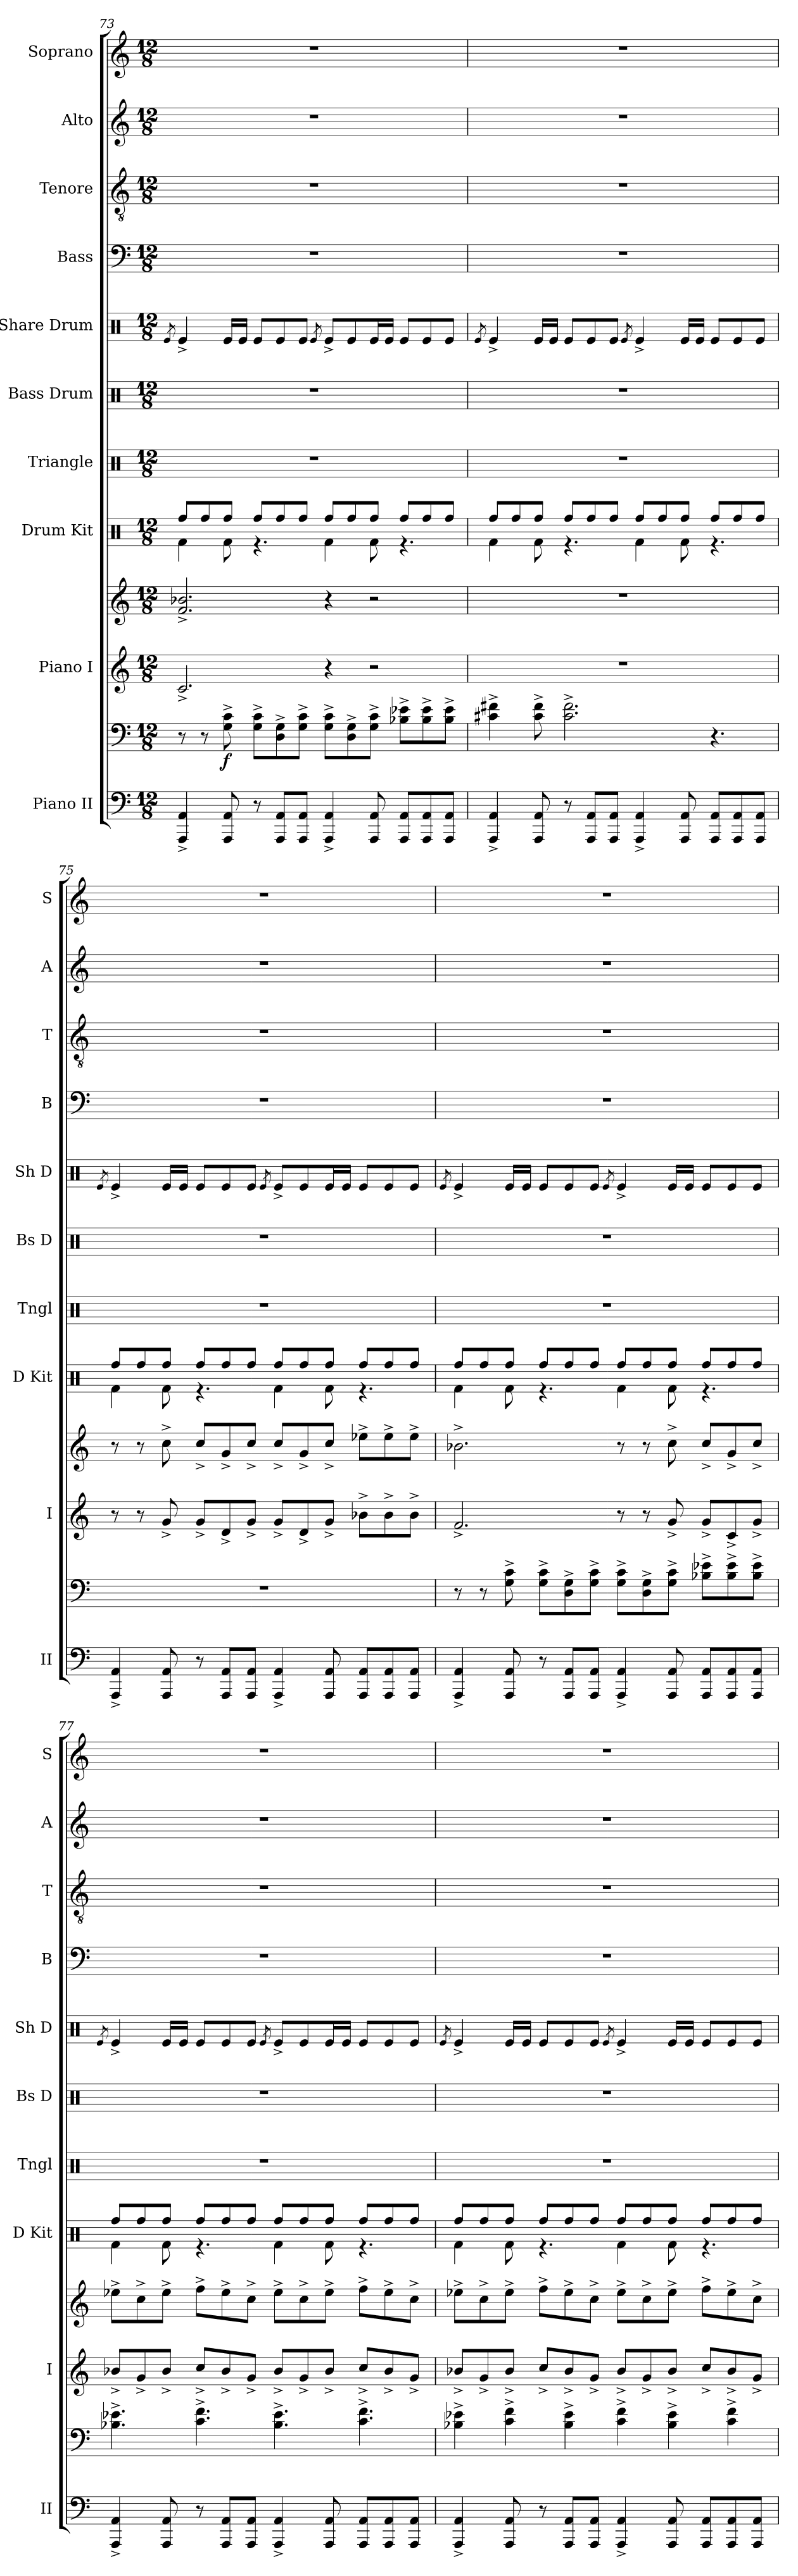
**kern	**kern	**dynam	**kern	**kern	**kern	**kern	**kern	**kern	**kern	**kern	**kern	**kern
*part10	*part10	*part10	*part9	*part9	*part8	*part7	*part6	*part5	*part4	*part3	*part2	*part1
*staff12	*staff11	*staff11/12	*staff10	*staff9	*staff8	*staff7	*staff6	*staff5	*staff4	*staff3	*staff2	*staff1
*I"Piano II	*	*	*I"Piano I	*	*I"Drum Kit	*I"Triangle	*I"Bass Drum	*I"Share Drum	*I"Bass	*I"Tenore	*I"Alto	*I"Soprano
*I'II	*	*	*I'I	*	*I'D Kit	*I'Tngl	*I'Bs D	*I'Sh D	*I'B	*I'T	*I'A	*I'S
*clefF4	*clefF4	*	*clefG2	*clefG2	*clefX	*clefX	*clefX	*clefX	*clefF4	*clefGv2	*clefG2	*clefG2
*k[]	*k[]	*	*k[]	*k[]	*k[]	*k[]	*k[]	*k[]	*k[]	*k[]	*k[]	*k[]
*M12/8	*M12/8	*	*M12/8	*M12/8	*M12/8	*M12/8	*M12/8	*M12/8	*M12/8	*M12/8	*M12/8	*M12/8
=73	=73	=73	=73	=73	=73	=73	=73	=73	=73	=73	=73	=73
.	.	.	.	.	.	.	.	8qRe/	.	.	.	.
*	*	*	*	*	*^	*	*	*	*	*	*	*
4AAA/^ 4AA/^	8r	.	2.c^/	2.f/^ 2.b-X/^	8Rff/L	4Rf\	1.r	1.r	4Re^/	1.r	1.r	1.r	1.r
.	8r	.	.	.	8Rff/	.	.	.	.	.	.	.	.
!	!	!LO:DY:b	!	!	!	!	!	!	!	!	!	!	!
8AAA/ 8AA/	8G\^ 8c\^	f	.	.	8Rff/J	8Rf\	.	.	16Re/LL	.	.	.	.
.	.	.	.	.	.	.	.	.	16Re/JJ	.	.	.	.
8r	8G\^ 8c\^L	.	.	.	8Rff/L	4.r	.	.	8Re/L	.	.	.	.
8AAA/ 8AA/L	8D\^ 8G\^	.	.	.	8Rff/	.	.	.	8Re/	.	.	.	.
8AAA/ 8AA/J	8G\^ 8c\^J	.	.	.	8Rff/J	.	.	.	8Re/J	.	.	.	.
.	.	.	.	.	.	.	.	.	8qRe/	.	.	.	.
4AAA/^ 4AA/^	8G\^ 8c\^L	.	4r	4r	8Rff/L	4Rf\	.	.	8Re^/L	.	.	.	.
.	8D\^ 8G\^	.	.	.	8Rff/	.	.	.	8Re/	.	.	.	.
8AAA/ 8AA/	8G\^ 8c\^J	.	2r	2r	8Rff/J	8Rf\	.	.	16Re/L	.	.	.	.
.	.	.	.	.	.	.	.	.	16Re/JJ	.	.	.	.
8AAA/ 8AA/L	8B-X\^ 8e-X\^L	.	.	.	8Rff/L	4.r	.	.	8Re/L	.	.	.	.
8AAA/ 8AA/	8B-\^ 8e-\^	.	.	.	8Rff/	.	.	.	8Re/	.	.	.	.
8AAA/ 8AA/J	8B-\^ 8e-\^J	.	.	.	8Rff/J	.	.	.	8Re/J	.	.	.	.
=74	=74	=74	=74	=74	=74	=74	=74	=74	=74	=74	=74	=74	=74
.	.	.	.	.	.	.	.	.	8qRe/	.	.	.	.
4AAA/^ 4AA/^	4c#X\^ 4f#X\^	.	1.r	1.r	8Rff/L	4Rf\	1.r	1.r	4Re^/	1.r	1.r	1.r	1.r
.	.	.	.	.	8Rff/	.	.	.	.	.	.	.	.
8AAA/ 8AA/	8c#\^ 8f#\^	.	.	.	8Rff/J	8Rf\	.	.	16Re/LL	.	.	.	.
.	.	.	.	.	.	.	.	.	16Re/JJ	.	.	.	.
8r	2.c#\^ 2.f#\^	.	.	.	8Rff/L	4.r	.	.	8Re/L	.	.	.	.
8AAA/ 8AA/L	.	.	.	.	8Rff/	.	.	.	8Re/	.	.	.	.
8AAA/ 8AA/J	.	.	.	.	8Rff/J	.	.	.	8Re/J	.	.	.	.
.	.	.	.	.	.	.	.	.	8qRe/	.	.	.	.
4AAA/^ 4AA/^	.	.	.	.	8Rff/L	4Rf\	.	.	4Re^/	.	.	.	.
.	.	.	.	.	8Rff/	.	.	.	.	.	.	.	.
8AAA/ 8AA/	.	.	.	.	8Rff/J	8Rf\	.	.	16Re/LL	.	.	.	.
.	.	.	.	.	.	.	.	.	16Re/JJ	.	.	.	.
8AAA/ 8AA/L	4.r	.	.	.	8Rff/L	4.r	.	.	8Re/L	.	.	.	.
8AAA/ 8AA/	.	.	.	.	8Rff/	.	.	.	8Re/	.	.	.	.
8AAA/ 8AA/J	.	.	.	.	8Rff/J	.	.	.	8Re/J	.	.	.	.
!!LO:LB:g=z
=75	=75	=75	=75	=75	=75	=75	=75	=75	=75	=75	=75	=75	=75
.	.	.	.	.	.	.	.	.	8qRe/	.	.	.	.
4AAA/^ 4AA/^	1.r	.	8r	8r	8Rff/L	4Rf\	1.r	1.r	4Re^/	1.r	1.r	1.r	1.r
.	.	.	8r	8r	8Rff/	.	.	.	.	.	.	.	.
8AAA/ 8AA/	.	.	8g^/	8cc^\	8Rff/J	8Rf\	.	.	16Re/LL	.	.	.	.
.	.	.	.	.	.	.	.	.	16Re/JJ	.	.	.	.
8r	.	.	8g^/L	8cc^/L	8Rff/L	4.r	.	.	8Re/L	.	.	.	.
8AAA/ 8AA/L	.	.	8d^/	8g^/	8Rff/	.	.	.	8Re/	.	.	.	.
8AAA/ 8AA/J	.	.	8g^/J	8cc^/J	8Rff/J	.	.	.	8Re/J	.	.	.	.
.	.	.	.	.	.	.	.	.	8qRe/	.	.	.	.
4AAA/^ 4AA/^	.	.	8g^/L	8cc^/L	8Rff/L	4Rf\	.	.	8Re^/L	.	.	.	.
.	.	.	8d^/	8g^/	8Rff/	.	.	.	8Re/	.	.	.	.
8AAA/ 8AA/	.	.	8g^/J	8cc^/J	8Rff/J	8Rf\	.	.	16Re/L	.	.	.	.
.	.	.	.	.	.	.	.	.	16Re/JJ	.	.	.	.
8AAA/ 8AA/L	.	.	8b-X^\L	8ee-X^\L	8Rff/L	4.r	.	.	8Re/L	.	.	.	.
8AAA/ 8AA/	.	.	8b-^\	8ee-^\	8Rff/	.	.	.	8Re/	.	.	.	.
8AAA/ 8AA/J	.	.	8b-^\J	8ee-^\J	8Rff/J	.	.	.	8Re/J	.	.	.	.
=76	=76	=76	=76	=76	=76	=76	=76	=76	=76	=76	=76	=76	=76
.	.	.	.	.	.	.	.	.	8qRe/	.	.	.	.
4AAA/^ 4AA/^	8r	.	2.f^/	2.b-X^\	8Rff/L	4Rf\	1.r	1.r	4Re^/	1.r	1.r	1.r	1.r
.	8r	.	.	.	8Rff/	.	.	.	.	.	.	.	.
8AAA/ 8AA/	8G\^ 8c\^	.	.	.	8Rff/J	8Rf\	.	.	16Re/LL	.	.	.	.
.	.	.	.	.	.	.	.	.	16Re/JJ	.	.	.	.
8r	8G\^ 8c\^L	.	.	.	8Rff/L	4.r	.	.	8Re/L	.	.	.	.
8AAA/ 8AA/L	8D\^ 8G\^	.	.	.	8Rff/	.	.	.	8Re/	.	.	.	.
8AAA/ 8AA/J	8G\^ 8c\^J	.	.	.	8Rff/J	.	.	.	8Re/J	.	.	.	.
.	.	.	.	.	.	.	.	.	8qRe/	.	.	.	.
4AAA/^ 4AA/^	8G\^ 8c\^L	.	8r	8r	8Rff/L	4Rf\	.	.	4Re^/	.	.	.	.
.	8D\^ 8G\^	.	8r	8r	8Rff/	.	.	.	.	.	.	.	.
8AAA/ 8AA/	8G\^ 8c\^J	.	8g^/	8cc^\	8Rff/J	8Rf\	.	.	16Re/LL	.	.	.	.
.	.	.	.	.	.	.	.	.	16Re/JJ	.	.	.	.
8AAA/ 8AA/L	8B-X\^ 8e-X\^L	.	8g^/L	8cc^/L	8Rff/L	4.r	.	.	8Re/L	.	.	.	.
8AAA/ 8AA/	8B-\^ 8e-\^	.	8c^/	8g^/	8Rff/	.	.	.	8Re/	.	.	.	.
8AAA/ 8AA/J	8B-\^ 8e-\^J	.	8g^/J	8cc^/J	8Rff/J	.	.	.	8Re/J	.	.	.	.
=77	=77	=77	=77	=77	=77	=77	=77	=77	=77	=77	=77	=77	=77
.	.	.	.	.	.	.	.	.	8qRe/	.	.	.	.
4AAA/^ 4AA/^	4.B-X\^ 4.e-X\^	.	8b-X^/L	8ee-X^\L	8Rff/L	4Rf\	1.r	1.r	4Re^/	1.r	1.r	1.r	1.r
.	.	.	8g^/	8cc^\	8Rff/	.	.	.	.	.	.	.	.
8AAA/ 8AA/	.	.	8b-^/J	8ee-^\J	8Rff/J	8Rf\	.	.	16Re/LL	.	.	.	.
.	.	.	.	.	.	.	.	.	16Re/JJ	.	.	.	.
8r	4.c\^ 4.f\^	.	8cc^/L	8ff^\L	8Rff/L	4.r	.	.	8Re/L	.	.	.	.
8AAA/ 8AA/L	.	.	8b-^/	8ee-^\	8Rff/	.	.	.	8Re/	.	.	.	.
8AAA/ 8AA/J	.	.	8g^/J	8cc^\J	8Rff/J	.	.	.	8Re/J	.	.	.	.
.	.	.	.	.	.	.	.	.	8qRe/	.	.	.	.
4AAA/^ 4AA/^	4.B-\^ 4.e-\^	.	8b-^/L	8ee-^\L	8Rff/L	4Rf\	.	.	8Re^/L	.	.	.	.
.	.	.	8g^/	8cc^\	8Rff/	.	.	.	8Re/	.	.	.	.
8AAA/ 8AA/	.	.	8b-^/J	8ee-^\J	8Rff/J	8Rf\	.	.	16Re/L	.	.	.	.
.	.	.	.	.	.	.	.	.	16Re/JJ	.	.	.	.
8AAA/ 8AA/L	4.c\^ 4.f\^	.	8cc^/L	8ff^\L	8Rff/L	4.r	.	.	8Re/L	.	.	.	.
8AAA/ 8AA/	.	.	8b-^/	8ee-^\	8Rff/	.	.	.	8Re/	.	.	.	.
8AAA/ 8AA/J	.	.	8g^/J	8cc^\J	8Rff/J	.	.	.	8Re/J	.	.	.	.
!!LO:PB:g=z
=78	=78	=78	=78	=78	=78	=78	=78	=78	=78	=78	=78	=78	=78
.	.	.	.	.	.	.	.	.	8qRe/	.	.	.	.
4AAA/^ 4AA/^	4B-X\^ 4e-X\^	.	8b-X^/L	8ee-X^\L	8Rff/L	4Rf\	1.r	1.r	4Re^/	1.r	1.r	1.r	1.r
.	.	.	8g^/	8cc^\	8Rff/	.	.	.	.	.	.	.	.
8AAA/ 8AA/	4c\^ 4f\^	.	8b-^/J	8ee-^\J	8Rff/J	8Rf\	.	.	16Re/LL	.	.	.	.
.	.	.	.	.	.	.	.	.	16Re/JJ	.	.	.	.
8r	.	.	8cc^/L	8ff^\L	8Rff/L	4.r	.	.	8Re/L	.	.	.	.
8AAA/ 8AA/L	4B-\^ 4e-\^	.	8b-^/	8ee-^\	8Rff/	.	.	.	8Re/	.	.	.	.
8AAA/ 8AA/J	.	.	8g^/J	8cc^\J	8Rff/J	.	.	.	8Re/J	.	.	.	.
.	.	.	.	.	.	.	.	.	8qRe/	.	.	.	.
4AAA/^ 4AA/^	4c\^ 4f\^	.	8b-^/L	8ee-^\L	8Rff/L	4Rf\	.	.	4Re^/	.	.	.	.
.	.	.	8g^/	8cc^\	8Rff/	.	.	.	.	.	.	.	.
8AAA/ 8AA/	4B-\^ 4e-\^	.	8b-^/J	8ee-^\J	8Rff/J	8Rf\	.	.	16Re/LL	.	.	.	.
.	.	.	.	.	.	.	.	.	16Re/JJ	.	.	.	.
8AAA/ 8AA/L	.	.	8cc^/L	8ff^\L	8Rff/L	4.r	.	.	8Re/L	.	.	.	.
8AAA/ 8AA/	4c\^ 4f\^	.	8b-^/	8ee-^\	8Rff/	.	.	.	8Re/	.	.	.	.
8AAA/ 8AA/J	.	.	8g^/J	8cc^\J	8Rff/J	.	.	.	8Re/J	.	.	.	.
*	*	*	*	*	*v	*v	*	*	*	*	*	*	*
=	=	=	=	=	=	=	=	=	=	=	=	=
*-	*-	*-	*-	*-	*-	*-	*-	*-	*-	*-	*-	*-
